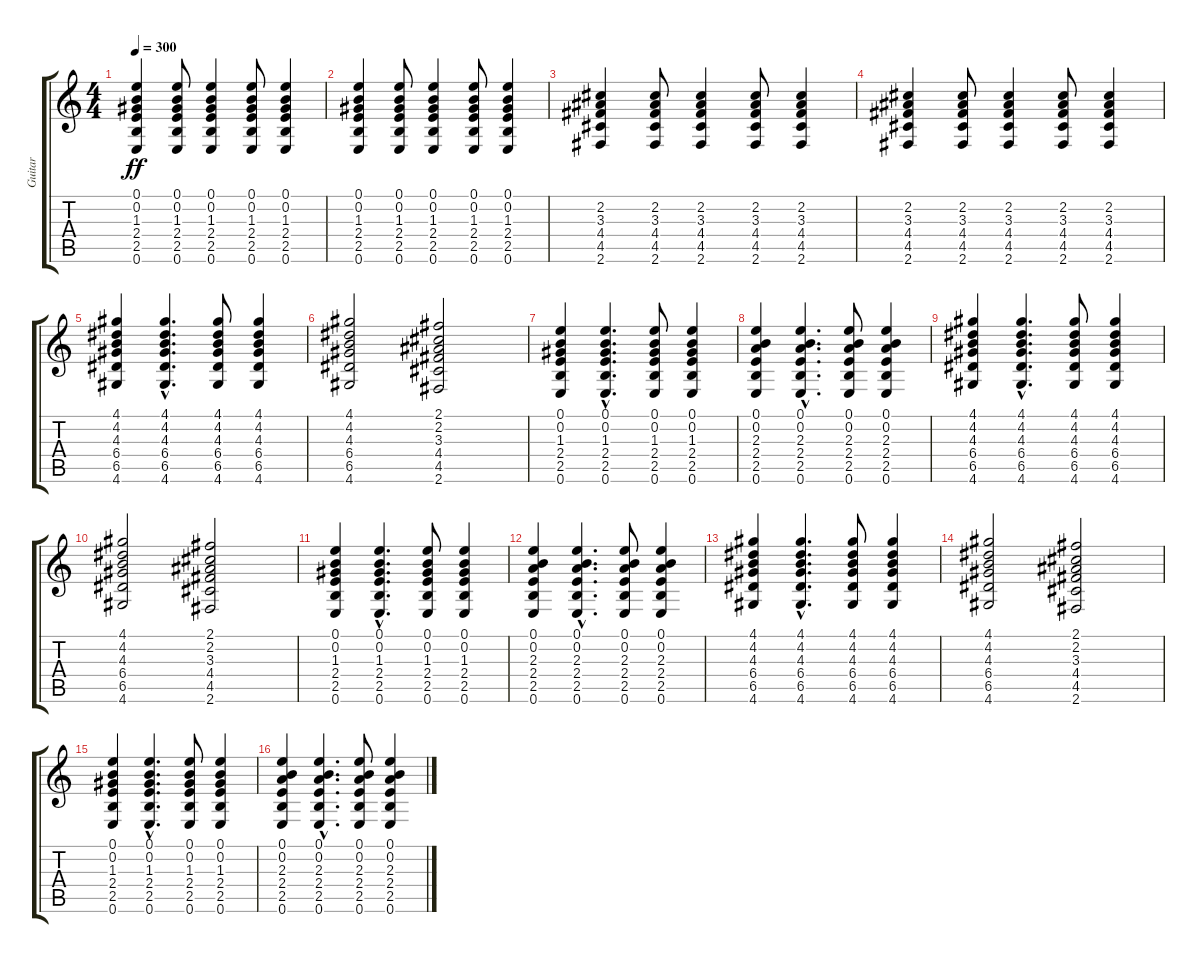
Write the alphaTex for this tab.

\track ("Guitar" "Guitar") {instrument overdrivenguitar}
\staff {score tabs}
\tuning (E4 B3 G3 D3 A2 E2) {hide}
\ts (4 4)
\tempo 300
\clef g2
\ks c
(0.1 0.2 1.3 2.4 2.5 0.6).4{dy ff} (0.1 0.2 1.3 2.4 2.5 0.6).8 (0.1 0.2 1.3 2.4 2.5 0.6).4 (0.1 0.2 1.3 2.4 2.5 0.6).8 (0.1 0.2 1.3 2.4 2.5 0.6).4 |
(0.1 0.2 1.3 2.4 2.5 0.6).4 (0.1 0.2 1.3 2.4 2.5 0.6).8 (0.1 0.2 1.3 2.4 2.5 0.6).4 (0.1 0.2 1.3 2.4 2.5 0.6).8 (0.1 0.2 1.3 2.4 2.5 0.6).4 |
(2.2 3.3 4.4 4.5 2.6).4 (2.2 3.3 4.4 4.5 2.6).8 (2.2 3.3 4.4 4.5 2.6).4 (2.2 3.3 4.4 4.5 2.6).8 (2.2 3.3 4.4 4.5 2.6).4 |
(2.2 3.3 4.4 4.5 2.6).4 (2.2 3.3 4.4 4.5 2.6).8 (2.2 3.3 4.4 4.5 2.6).4 (2.2 3.3 4.4 4.5 2.6).8 (2.2 3.3 4.4 4.5 2.6).4 |
(4.1 4.2 4.3 6.4 6.5 4.6).4 (4.1{hac} 4.2{hac} 4.3{hac} 6.4{hac} 6.5{hac} 4.6{hac}).4{d} (4.1 4.2 4.3 6.4 6.5 4.6).8 (4.1 4.2 4.3 6.4 6.5 4.6).4 |
(4.1 4.2 4.3 6.4 6.5 4.6).2 (2.1 2.2 3.3 4.4 4.5 2.6).2 |
(0.1 0.2 1.3 2.4 2.5 0.6).4 (0.1{hac} 0.2{hac} 1.3{hac} 2.4{hac} 2.5{hac} 0.6{hac}).4{d} (0.1 0.2 1.3 2.4 2.5 0.6).8 (0.1 0.2 1.3 2.4 2.5 0.6).4 |
(0.1 0.2 2.3 2.4 2.5 0.6).4 (0.1{hac} 0.2{hac} 2.3{hac} 2.4{hac} 2.5{hac} 0.6{hac}).4{d} (0.1 0.2 2.3 2.4 2.5 0.6).8 (0.1 0.2 2.3 2.4 2.5 0.6).4 |
(4.1 4.2 4.3 6.4 6.5 4.6).4 (4.1{hac} 4.2{hac} 4.3{hac} 6.4{hac} 6.5{hac} 4.6{hac}).4{d} (4.1 4.2 4.3 6.4 6.5 4.6).8 (4.1 4.2 4.3 6.4 6.5 4.6).4 |
(4.1 4.2 4.3 6.4 6.5 4.6).2 (2.1 2.2 3.3 4.4 4.5 2.6).2 |
(0.1 0.2 1.3 2.4 2.5 0.6).4 (0.1{hac} 0.2{hac} 1.3{hac} 2.4{hac} 2.5{hac} 0.6{hac}).4{d} (0.1 0.2 1.3 2.4 2.5 0.6).8 (0.1 0.2 1.3 2.4 2.5 0.6).4 |
(0.1 0.2 2.3 2.4 2.5 0.6).4 (0.1{hac} 0.2{hac} 2.3{hac} 2.4{hac} 2.5{hac} 0.6{hac}).4{d} (0.1 0.2 2.3 2.4 2.5 0.6).8 (0.1 0.2 2.3 2.4 2.5 0.6).4 |
(4.1 4.2 4.3 6.4 6.5 4.6).4 (4.1{hac} 4.2{hac} 4.3{hac} 6.4{hac} 6.5{hac} 4.6{hac}).4{d} (4.1 4.2 4.3 6.4 6.5 4.6).8 (4.1 4.2 4.3 6.4 6.5 4.6).4 |
(4.1 4.2 4.3 6.4 6.5 4.6).2 (2.1 2.2 3.3 4.4 4.5 2.6).2 |
(0.1 0.2 1.3 2.4 2.5 0.6).4 (0.1{hac} 0.2{hac} 1.3{hac} 2.4{hac} 2.5{hac} 0.6{hac}).4{d} (0.1 0.2 1.3 2.4 2.5 0.6).8 (0.1 0.2 1.3 2.4 2.5 0.6).4 |
(0.1 0.2 2.3 2.4 2.5 0.6).4 (0.1{hac} 0.2{hac} 2.3{hac} 2.4{hac} 2.5{hac} 0.6{hac}).4{d} (0.1 0.2 2.3 2.4 2.5 0.6).8 (0.1 0.2 2.3 2.4 2.5 0.6).4
